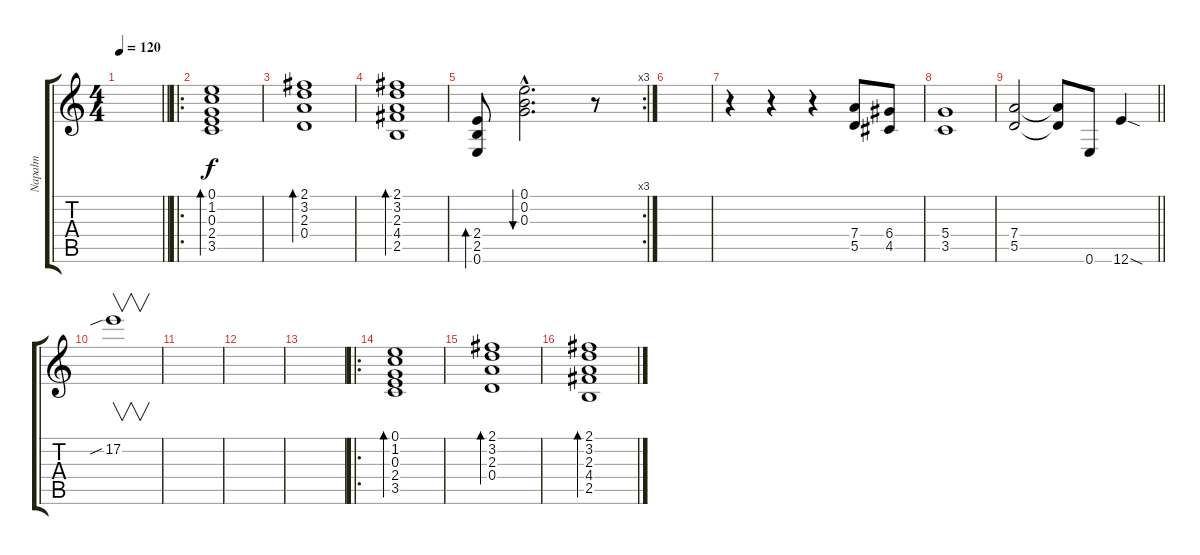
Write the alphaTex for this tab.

\track ("Napalm" "Napalm") {instrument overdrivenguitar}
\staff {score tabs}
\tuning (E4 B3 G3 D3 A2 E2) {hide}
\ts (4 4)
\tempo 120
\clef g2
\barLineRight lightlight
\ks c
|
\ro
(0.1 1.2 0.3 2.4 3.5).1{bd 120 instrument acousticguitarsteel} |
(2.1 3.2 2.3 0.4).1{bd 120 instrument acousticguitarsteel} |
(2.1 3.2 2.3 4.4 2.5).1{bd 120 instrument acousticguitarsteel} |
\rc 3
(2.4 2.5 0.6).8{bd 30 instrument acousticguitarsteel} (0.1{hac} 0.2{hac} 0.3{hac}).2{d bu 120} r.8 |
|
r.4 r.4 r.4 (7.4 5.5).8{volume 12 instrument overdrivenguitar} (6.4 4.5).8 |
(5.4 3.5).1 |
\barLineRight lightlight
(7.4 5.5).2 (7.4{t} 5.5{t}).8 0.6.8 12.6{sod}.4 |
17.2{sib}.1{v} |
|
|
|
\ro
(0.1 1.2 0.3 2.4 3.5).1{bd 120 instrument acousticguitarsteel} |
(2.1 3.2 2.3 0.4).1{bd 120 instrument acousticguitarsteel} |
(2.1 3.2 2.3 4.4 2.5).1{bd 120 instrument acousticguitarsteel}
